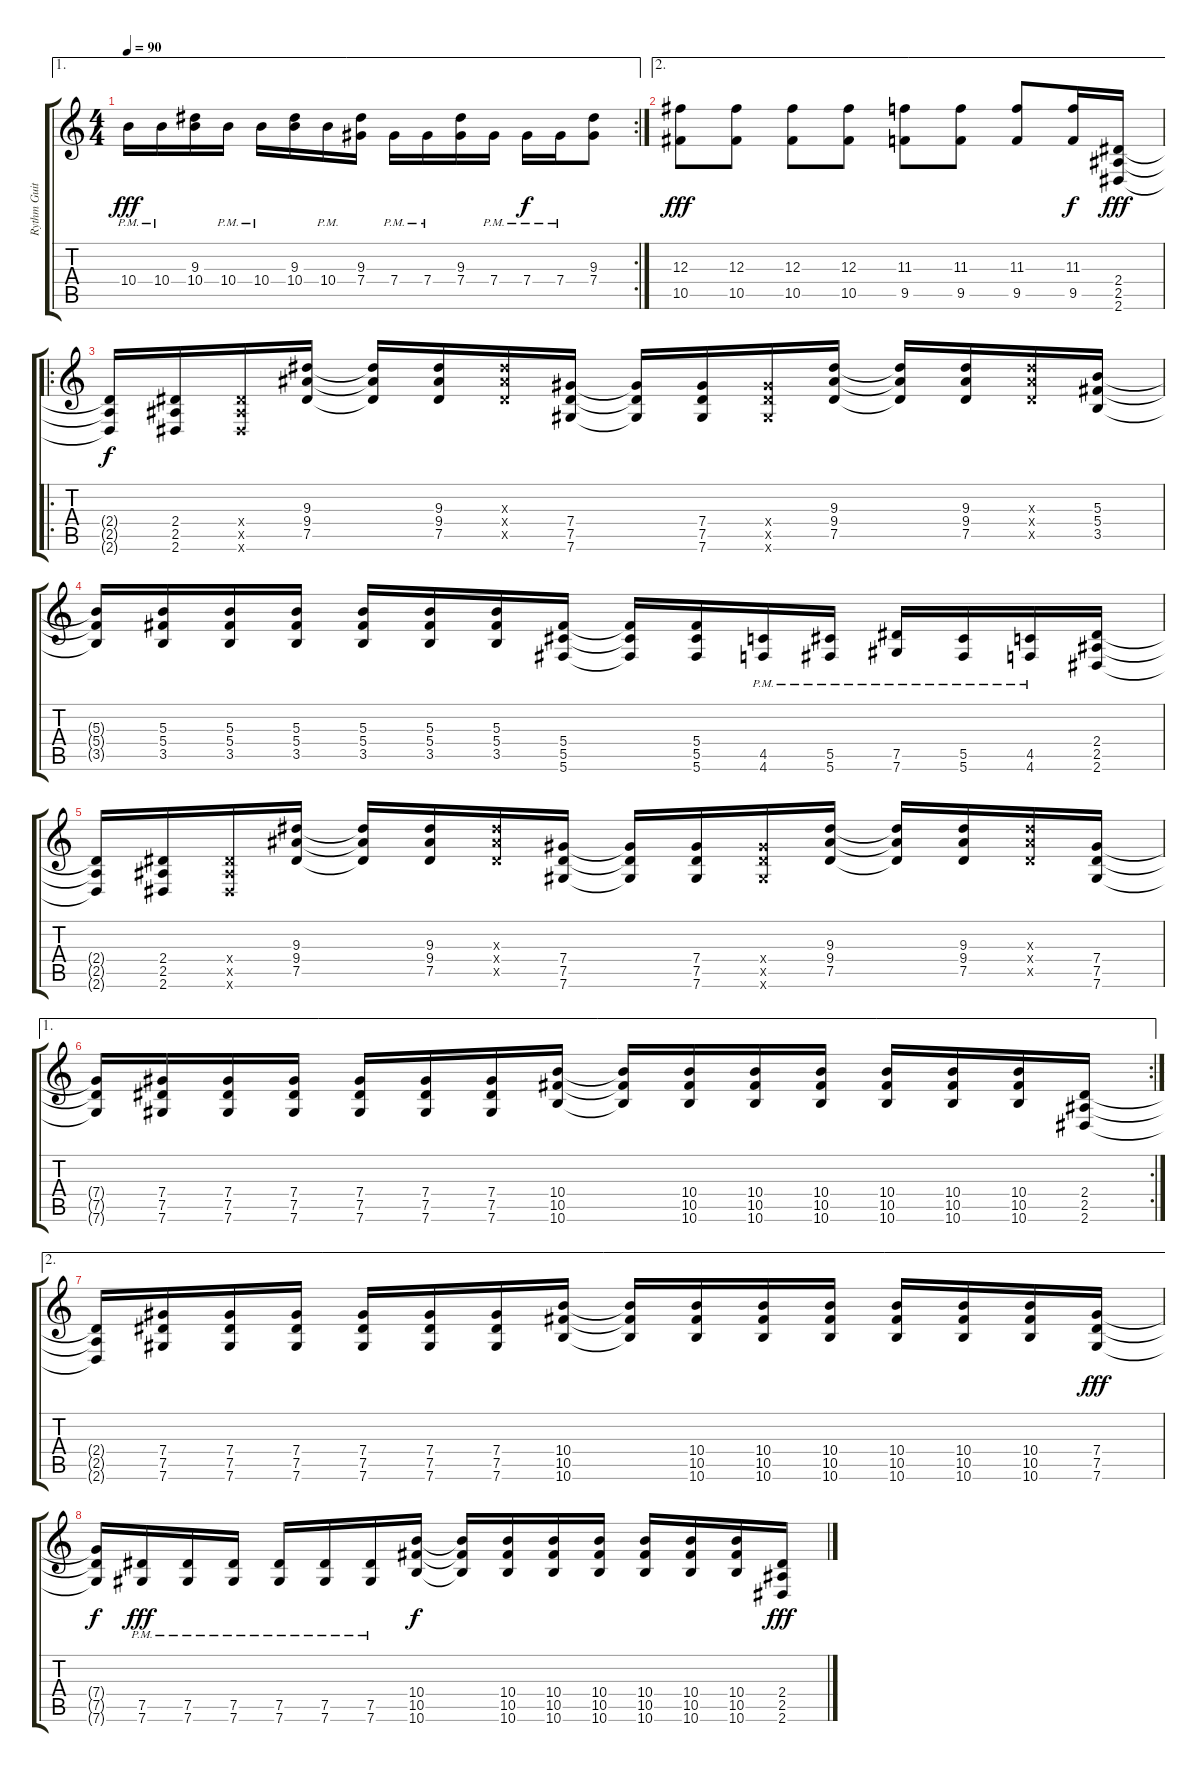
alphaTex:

\track ("Rythm Guitar 2 (left)" "Rythm Guit") {instrument distortionguitar}
\staff {score tabs}
\tuning (Eb4 Bb3 Gb3 Db3 Ab2 Db2) {hide}
\ae 1
\rc 2
\ts (4 4)
\tempo 90
\clef g2
\ks c
10.4{pm}.16{dy fff} 10.4{pm}.16 (9.3 10.4).16 10.4{pm}.16 10.4{pm}.16 (9.3 10.4).16 10.4{pm}.16 (9.3 7.4).16 7.4{pm}.16 7.4{pm}.16 (9.3 7.4).16 7.4{pm}.16 7.4{pm}.16{dy f} 7.4{pm}.16 (9.3 7.4).8 |
\ae 2
(12.3 10.5).8{dy fff} (12.3 10.5).8 (12.3 10.5).8 (12.3 10.5).8 (11.3 9.5).8 (11.3 9.5).8 (11.3 9.5).8 (11.3 9.5).16{dy f} (2.4 2.5 2.6).16{dy fff} |
\ro
(2.4{t} 2.5{t} 2.6{t}).16{dy f} (2.4 2.5 2.6).16 (2.4{x} 2.5{x} 2.6{x}).16 (9.3 9.4 7.5).16 (9.3{t} 9.4{t} 7.5{t}).16 (9.3 9.4 7.5).16 (9.3{x} 9.4{x} 7.5{x}).16 (7.4 7.5 7.6).16 (7.4{t} 7.5{t} 7.6{t}).16 (7.4 7.5 7.6).16 (7.4{x} 7.5{x} 7.6{x}).16 (9.3 9.4 7.5).16 (9.3{t} 9.4{t} 7.5{t}).16 (9.3 9.4 7.5).16 (9.3{x} 9.4{x} 7.5{x}).16 (5.3 5.4 3.5).16 |
(5.3{t} 5.4{t} 3.5{t}).16 (5.3 5.4 3.5).16 (5.3 5.4 3.5).16 (5.3 5.4 3.5).16 (5.3 5.4 3.5).16 (5.3 5.4 3.5).16 (5.3 5.4 3.5).16 (5.4 5.5 5.6).16 (5.4{t} 5.5{t} 5.6{t}).16 (5.4 5.5 5.6).16 (4.5{pm} 4.6{pm}).16 (5.5{pm} 5.6{pm}).16 (7.5{pm} 7.6{pm}).16 (5.5{pm} 5.6{pm}).16 (4.5{pm} 4.6{pm}).16 (2.4 2.5 2.6).16 |
(2.4{t} 2.5{t} 2.6{t}).16 (2.4 2.5 2.6).16 (2.4{x} 2.5{x} 2.6{x}).16 (9.3 9.4 7.5).16 (9.3{t} 9.4{t} 7.5{t}).16 (9.3 9.4 7.5).16 (9.3{x} 9.4{x} 7.5{x}).16 (7.4 7.5 7.6).16 (7.4{t} 7.5{t} 7.6{t}).16 (7.4 7.5 7.6).16 (7.4{x} 7.5{x} 7.6{x}).16 (9.3 9.4 7.5).16 (9.3{t} 9.4{t} 7.5{t}).16 (9.3 9.4 7.5).16 (9.3{x} 9.4{x} 7.5{x}).16 (7.4 7.5 7.6).16 |
\ae 1
\rc 2
(7.4{t} 7.5{t} 7.6{t}).16 (7.4 7.5 7.6).16 (7.4 7.5 7.6).16 (7.4 7.5 7.6).16 (7.4 7.5 7.6).16 (7.4 7.5 7.6).16 (7.4 7.5 7.6).16 (10.4 10.5 10.6).16 (10.4{t} 10.5{t} 10.6{t}).16 (10.4 10.5 10.6).16 (10.4 10.5 10.6).16 (10.4 10.5 10.6).16 (10.4 10.5 10.6).16 (10.4 10.5 10.6).16 (10.4 10.5 10.6).16 (2.4 2.5 2.6).16 |
\ae 2
(2.4{t} 2.5{t} 2.6{t}).16 (7.4 7.5 7.6).16 (7.4 7.5 7.6).16 (7.4 7.5 7.6).16 (7.4 7.5 7.6).16 (7.4 7.5 7.6).16 (7.4 7.5 7.6).16 (10.4 10.5 10.6).16 (10.4{t} 10.5{t} 10.6{t}).16 (10.4 10.5 10.6).16 (10.4 10.5 10.6).16 (10.4 10.5 10.6).16 (10.4 10.5 10.6).16 (10.4 10.5 10.6).16 (10.4 10.5 10.6).16 (7.4 7.5 7.6).16{dy fff} |
(7.4{t} 7.5{t} 7.6{t}).16{dy f} (7.5{pm} 7.6{pm}).16{dy fff} (7.5{pm} 7.6{pm}).16 (7.5{pm} 7.6{pm}).16 (7.5{pm} 7.6{pm}).16 (7.5{pm} 7.6{pm}).16 (7.5{pm} 7.6{pm}).16 (10.4 10.5 10.6).16{dy f} (10.4{t} 10.5{t} 10.6{t}).16 (10.4 10.5 10.6).16 (10.4 10.5 10.6).16 (10.4 10.5 10.6).16 (10.4 10.5 10.6).16 (10.4 10.5 10.6).16 (10.4 10.5 10.6).16 (2.4 2.5 2.6).16{dy fff}
